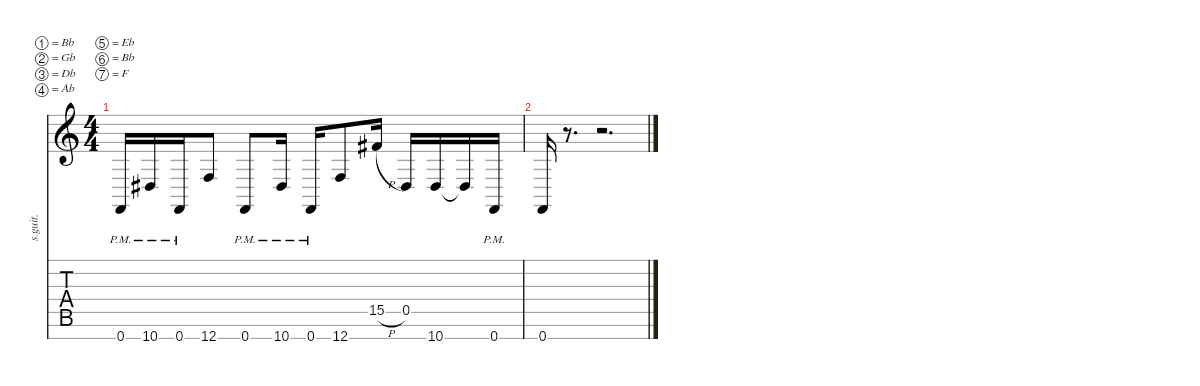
\defaultSystemsLayout 4
\hideDynamics
\bracketExtendMode nobrackets
\track ("Fredrik Thordendal" "s.guit.") {instrument distortionguitar}
\staff {score tabs}
\tuning (Bb3 Gb3 Db3 Ab2 Eb2 Bb1 F1)
\ts (4 4)
\tempo (110 hide)
\clef g2
\ks c
0.7{pm t}.16{lyrics (0 "") lyrics (1 "") lyrics (2 "") lyrics (3 "") lyrics (4 "") dy f} 10.7{pm acc #}.16{lyrics (0 "") lyrics (1 "") lyrics (2 "") lyrics (3 "") lyrics (4 "")} 0.7{pm}.16{lyrics (0 "") lyrics (1 "") lyrics (2 "") lyrics (3 "") lyrics (4 "")} 12.7.8{lyrics (0 "") lyrics (1 "") lyrics (2 "") lyrics (3 "") lyrics (4 "")} 0.7{pm}.8{lyrics (0 "") lyrics (1 "") lyrics (2 "") lyrics (3 "") lyrics (4 "")} 10.7{pm acc #}.16{lyrics (0 "") lyrics (1 "") lyrics (2 "") lyrics (3 "") lyrics (4 "")} 0.7{pm}.16{lyrics (0 "") lyrics (1 "") lyrics (2 "") lyrics (3 "") lyrics (4 "")} 12.7.8{lyrics (0 "") lyrics (1 "") lyrics (2 "") lyrics (3 "") lyrics (4 "")} 15.5{h acc #}.16{lyrics (0 "") lyrics (1 "") lyrics (2 "") lyrics (3 "") lyrics (4 "")} 0.5{acc #}.16{lyrics (0 "") lyrics (1 "") lyrics (2 "") lyrics (3 "") lyrics (4 "")} 10.7{acc #}.16{lyrics (0 "") lyrics (1 "") lyrics (2 "") lyrics (3 "") lyrics (4 "")} 10.7{t acc #}.16{lyrics (0 "") lyrics (1 "") lyrics (2 "") lyrics (3 "") lyrics (4 "")} 0.7{pm}.16{lyrics (0 "") lyrics (1 "") lyrics (2 "") lyrics (3 "") lyrics (4 "")} |
0.7.16{lyrics (0 "") lyrics (1 "") lyrics (2 "") lyrics (3 "") lyrics (4 "")} r.8{d} r.2{d}
